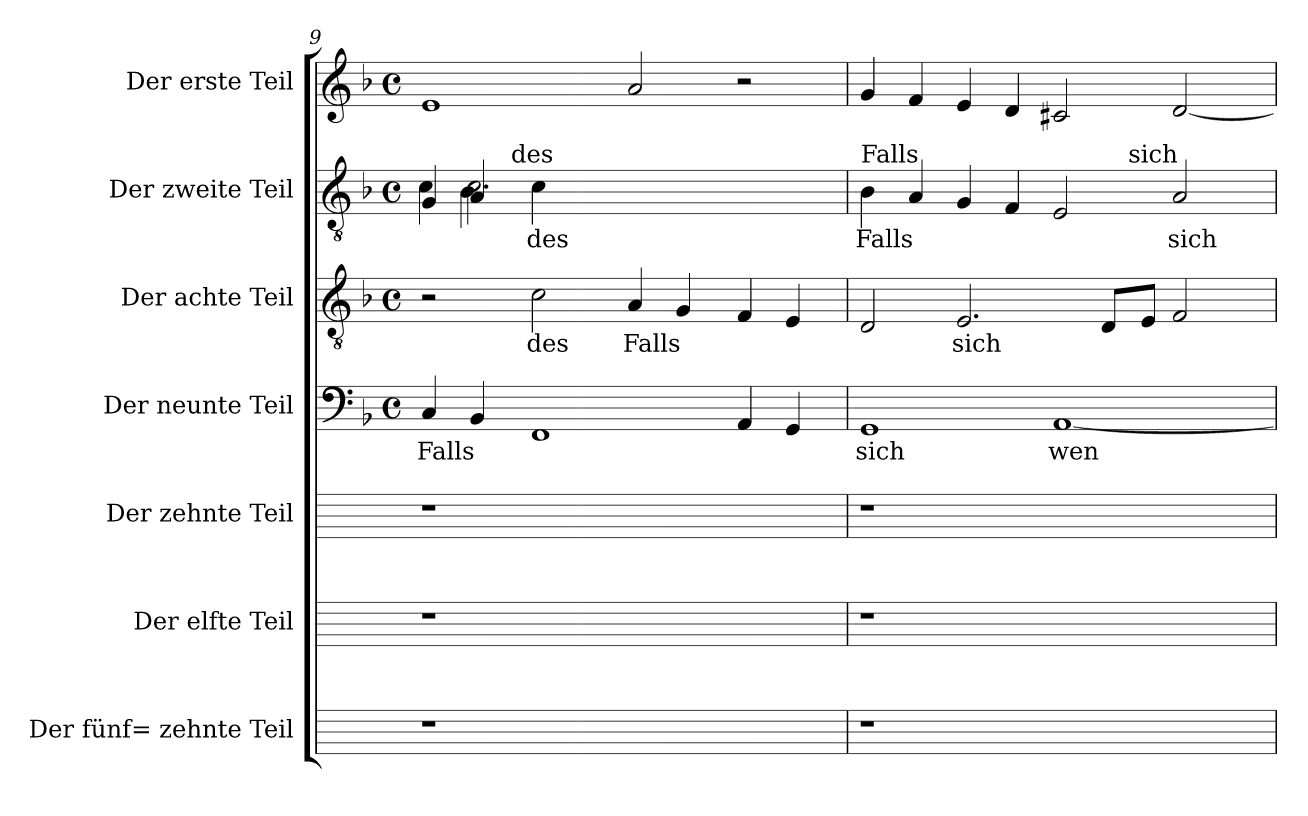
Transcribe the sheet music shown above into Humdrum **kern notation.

**kern	**kern	**kern	**kern	**text	**kern	**text	**kern	**text	**kern
*part7	*part6	*part5	*part4	*part4	*part3	*part3	*part2	*part2	*part1
*staff7	*staff6	*staff5	*staff4	*staff4	*staff3	*staff3	*staff2	*staff2	*staff1
*I"Der fünf=  zehnte Teil	*I"Der elfte  Teil	*I"Der zehnte  Teil	*I"Der neunte  Teil	*	*I"Der achte  Teil	*	*I"Der zweite  Teil	*	*I"Der erste  Teil
*	*	*	*clefF4	*	*clefGv2	*	*clefGv2	*	*clefG2
*	*	*	*k[b-]	*	*k[b-]	*	*k[b-]	*	*k[b-]
*	*	*	*F:	*	*F:	*	*F:	*	*F:
*	*	*	*M4/4	*	*M4/4	*	*M4/4	*	*M4/4
*	*	*	*met(c)	*	*met(c)	*	*met(c)	*	*met(c)
=9	=9	=9	=9	=9	=9	=9	=9	=9	=9
!	!	!	!	!LO:LY:b:cj	!	!	!	!	!
*	*	*	*	*	*	*	*^	*	*
*	*	*	*	*	*	*	*	*^	*	*
*	*	*	*	*	*	*	*	*	*^	*	*
1r	1r	1r	4C/	Falls	2r	.	4G/	4c\	4ryy	4..ryy	.	1e
.	.	.	4BB-/	.	.	.	4A/	4B-\	2.c\	.	.	.
!	!	!	!	!	!	!	!	!	!	!LO:TX:a:t=des	!	!
.	.	.	.	.	.	.	.	.	.	1ryy	.	.
!	!	!	!	!	!	!LO:LY:b:cj	!	!	!	!	!LO:LY:b:cj	!
.	.	.	1FF	.	2c\	des	1ryy	4c\	.	.	des	.
.	.	.	.	.	.	.	.	1ryy	.	.	.	.
!	!	!	!	!	!	!LO:LY:b:cj	!	!	!	!	!	!
1ryy	1ryy	1ryy	.	.	4A/	Falls	.	.	1ryy	.	.	2a/
.	.	.	.	.	4G/	.	.	.	.	.	.	.
.	.	.	.	.	.	.	.	.	.	2ryy	.	.
.	.	.	4AA/	.	4F/	.	2ryy	.	.	.	.	2r
.	.	.	4GG/	.	4E/	.	.	4ryy	.	.	.	.
.	.	.	.	.	.	.	.	.	.	16ryy	.	.
=10	=10	=10	=10	=10	=10	=10	=10	=10	=10	=10	=10	=10
!	!	!	!	!	!	!	!LO:TX:a:t=Falls	!	!	!	!	!
!	!	!	!	!LO:LY:b:cj	!	!	!	!	!	!	!LO:LY:b:cj	!
*	*	*	*	*	*	*	*	*v	*v	*v	*	*
1r	1r	1r	1GG	sich	2D/	.	4B-\	1ryy	Falls	4g/
.	.	.	.	.	.	.	4A/	.	.	4f/
!	!	!	!	!	!	!LO:LY:b:cj	!	!	!	!
.	.	.	.	.	2.E/	sich	4G/	.	.	4e/
.	.	.	.	.	.	.	4F/	.	.	4d/
!	!	!	!	!LO:LY:b:cj	!	!	!	!	!	!
1ryy	1ryy	1ryy	[<1AA	wen-	.	.	2E/	4ryy	.	2c#X/
.	.	.	.	.	8D/L	.	.	16.ryy	.	.
!	!	!	!	!	!	!	!	!LO:TX:a:t=sich	!	!
.	.	.	.	.	.	.	.	2ryy	.	.
.	.	.	.	.	8E/J	.	.	.	.	.
!	!	!	!	!	!	!	!	!	!LO:LY:b:cj	!
.	.	.	.	.	2F/	.	2A/	.	sich	[<2d/
.	.	.	.	.	.	.	.	8ryy	.	.
.	.	.	.	.	.	.	.	32ryy	.	.
*	*	*	*	*	*	*	*v	*v	*	*
=	=	=	=	=	=	=	=	=	=
*-	*-	*-	*-	*-	*-	*-	*-	*-	*-
